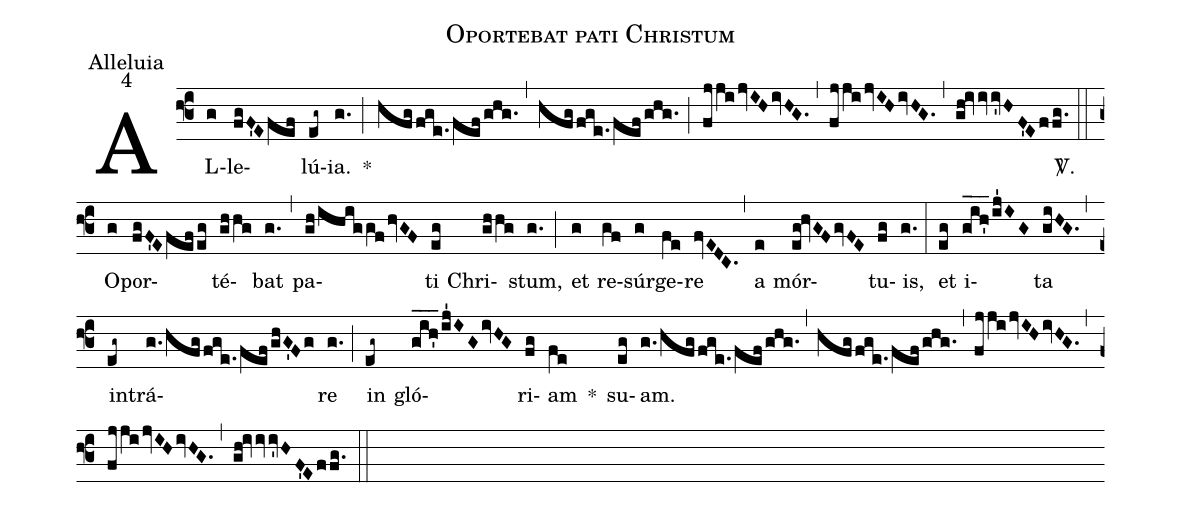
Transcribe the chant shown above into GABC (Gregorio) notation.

name:Oportebat pati Christum;
office-part:Alleluia;
mode:4;
%%
(f3) AL(g)le(fgF'Efef)lú(eg~)ia.(g.) *(;) (hfg/fge./fef/ghg.) (,) (hfg/fge./fef/ghg.) (;) (fjji/jvIH/ivHG.) (,) (fjji/jvIH/ivHG.) (,) (gh!ivv/iv'HF'E/ffg.) <sp>V/</sp>.(::) O(g)por(fgF'E/fef/eg)té(ghhg)bat(g.) (,) pa(gh/ihiggf/hvGF)ti(eg) Chri(ghhg)stum,(g.) (;) et(g) re(gf)súr(g)ge(fe)re(fvEDC.) (,) a(e) mór(eg!hvGF/gvFE)tu(fg)is,(g.) (:) et(eg) i(gih'___/ij'IG)ta(giHG.) (,) in(eg~)trá(g./hfg/fge./fef/ghG'Fg)re(g.) (;) in(eg~) gló(gih'___/ij'IG/ivHG)ri(fg)am(fe) *() su(eg)am.(g./hfg/fge./fef/ghg.) (,) (hfg/fge./fef/ghg.) (,) (fjji/jvIH/ivHG.) (,) (fjji/jvIH/ivHG.) (,) (gh!ivv/iv'HF'Effg.) (::)
